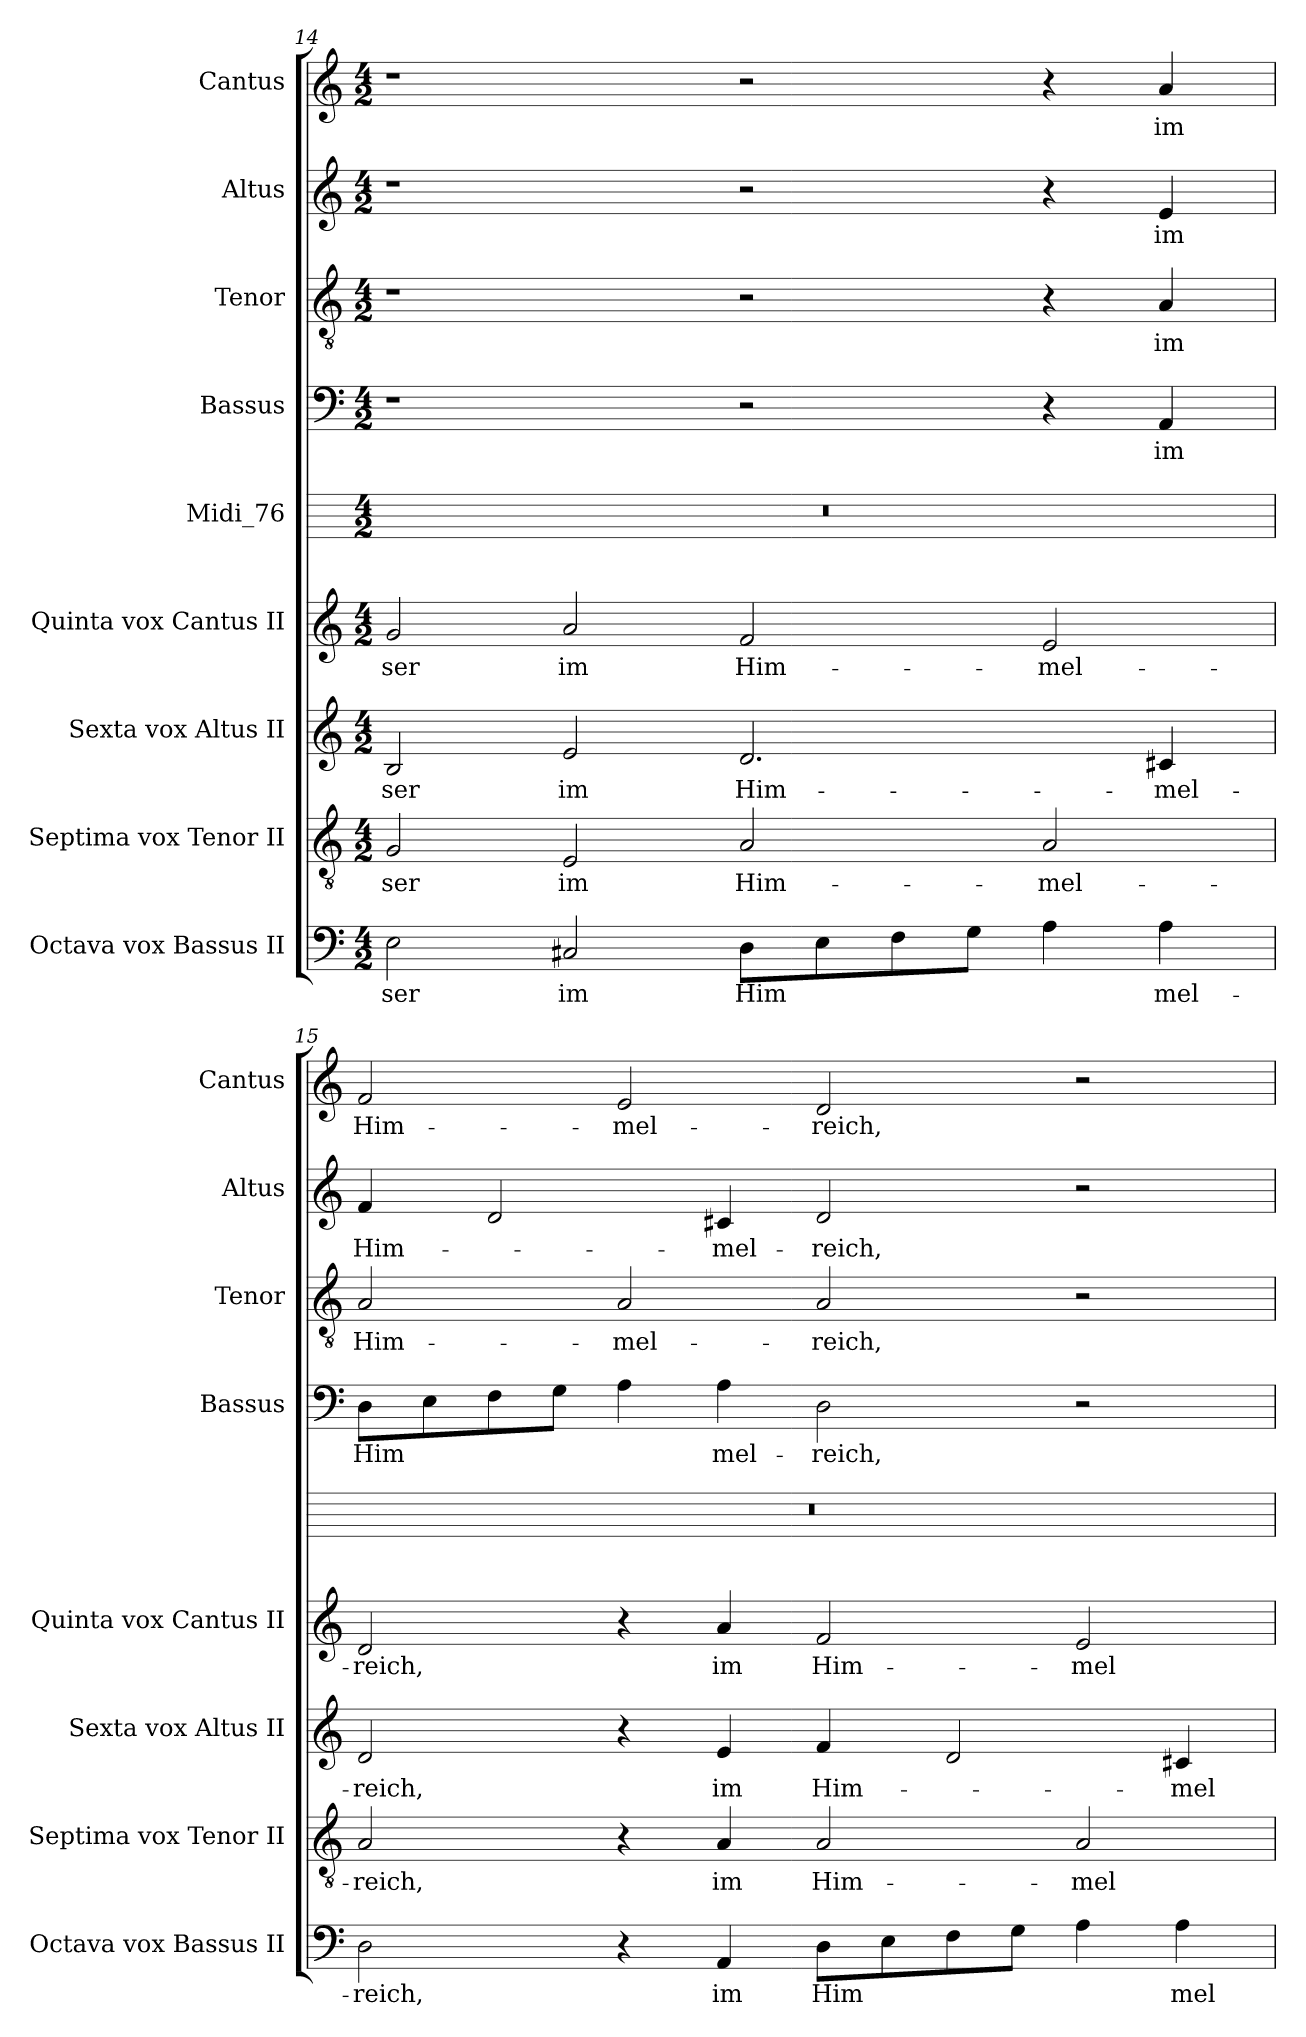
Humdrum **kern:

**kern	**text	**kern	**text	**kern	**text	**kern	**text	**kern	**kern	**text	**kern	**text	**kern	**text	**kern	**text
*part9	*part9	*part8	*part8	*part7	*part7	*part6	*part6	*part5	*part4	*part4	*part3	*part3	*part2	*part2	*part1	*part1
*staff9	*staff9	*staff8	*staff8	*staff7	*staff7	*staff6	*staff6	*staff5	*staff4	*staff4	*staff3	*staff3	*staff2	*staff2	*staff1	*staff1
*I"Octava vox Bassus II	*	*I"Septima vox Tenor II	*	*I"Sexta vox Altus II	*	*I"Quinta vox Cantus II	*	*I"Midi_76	*I"Bassus	*	*I"Tenor	*	*I"Altus	*	*I"Cantus	*
*I'Octava vox Bassus II	*	*I'Septima vox Tenor II	*	*I'Sexta vox Altus II	*	*I'Quinta vox Cantus II	*	*	*I'Bassus	*	*I'Tenor	*	*I'Altus	*	*I'Cantus	*
!!LO:LB:g=z
*clefF4	*	*clefGv2	*	*clefG2	*	*clefG2	*	*	*clefF4	*	*clefGv2	*	*clefG2	*	*clefG2	*
*k[]	*	*k[]	*	*k[]	*	*k[]	*	*	*k[]	*	*k[]	*	*k[]	*	*k[]	*
*C:	*	*C:	*	*C:	*	*C:	*	*	*C:	*	*C:	*	*C:	*	*C:	*
*M4/2	*	*M4/2	*	*M4/2	*	*M4/2	*	*M4/2	*M4/2	*	*M4/2	*	*M4/2	*	*M4/2	*
=14	=14	=14	=14	=14	=14	=14	=14	=14	=14	=14	=14	=14	=14	=14	=14	=14
!	!LO:LY:b	!	!LO:LY:b	!	!LO:LY:b	!	!LO:LY:b	!	!	!	!	!	!	!	!	!
2E	-ser	2G	-ser	2B	-ser	2g	-ser	0r	1r	.	1r	.	1r	.	1r	.
!	!LO:LY:b	!	!LO:LY:b	!	!LO:LY:b	!	!LO:LY:b	!	!	!	!	!	!	!	!	!
2C#X	im	2E	im	2e	im	2a	im	.	.	.	.	.	.	.	.	.
!	!LO:LY:b	!	!LO:LY:b	!	!LO:LY:b	!	!LO:LY:b	!	!	!	!	!	!	!	!	!
8DL	Him	2A	Him-	2.d	Him-	2f	Him-	.	2r	.	2r	.	2r	.	2r	.
8E	.	.	.	.	.	.	.	.	.	.	.	.	.	.	.	.
8F	.	.	.	.	.	.	.	.	.	.	.	.	.	.	.	.
8GJ	.	.	.	.	.	.	.	.	.	.	.	.	.	.	.	.
!	!	!	!LO:LY:b	!	!	!	!LO:LY:b	!	!	!	!	!	!	!	!	!
4A	.	2A	-mel-	.	.	2e	-mel-	.	4r	.	4r	.	4r	.	4r	.
!	!LO:LY:b	!	!	!	!LO:LY:b	!	!	!	!	!LO:LY:b	!	!LO:LY:b	!	!LO:LY:b	!	!LO:LY:b
4A	mel-	.	.	4c#X	-mel-	.	.	.	4AA	im	4A	im	4e	im	4a	im
=15	=15	=15	=15	=15	=15	=15	=15	=15	=15	=15	=15	=15	=15	=15	=15	=15
!	!LO:LY:b	!	!LO:LY:b	!	!LO:LY:b	!	!LO:LY:b	!	!	!LO:LY:b	!	!LO:LY:b	!	!LO:LY:b	!	!LO:LY:b
2D	-reich,	2A	-reich,	2d	-reich,	2d	-reich,	0r	8DL	Him	2A	Him-	4f	Him-	2f	Him-
.	.	.	.	.	.	.	.	.	8E	.	.	.	.	.	.	.
.	.	.	.	.	.	.	.	.	8F	.	.	.	2d	.	.	.
.	.	.	.	.	.	.	.	.	8GJ	.	.	.	.	.	.	.
!	!	!	!	!	!	!	!	!	!	!	!	!LO:LY:b	!	!	!	!LO:LY:b
4r	.	4r	.	4r	.	4r	.	.	4A	.	2A	-mel-	.	.	2e	-mel-
!	!LO:LY:b	!	!LO:LY:b	!	!LO:LY:b	!	!LO:LY:b	!	!	!LO:LY:b	!	!	!	!LO:LY:b	!	!
4AA	im	4A	im	4e	im	4a	im	.	4A	mel-	.	.	4c#X	-mel-	.	.
!	!LO:LY:b	!	!LO:LY:b	!	!LO:LY:b	!	!LO:LY:b	!	!	!LO:LY:b	!	!LO:LY:b	!	!LO:LY:b	!	!LO:LY:b
8DL	Him	2A	Him-	4f	Him-	2f	Him-	.	2D	-reich,	2A	-reich,	2d	-reich,	2d	-reich,
8E	.	.	.	.	.	.	.	.	.	.	.	.	.	.	.	.
8F	.	.	.	2d	.	.	.	.	.	.	.	.	.	.	.	.
8GJ	.	.	.	.	.	.	.	.	.	.	.	.	.	.	.	.
!	!	!	!LO:LY:b	!	!	!	!LO:LY:b	!	!	!	!	!	!	!	!	!
4A	.	2A	-mel-	.	.	2e	-mel-	.	2r	.	2r	.	2r	.	2r	.
!	!LO:LY:b	!	!	!	!LO:LY:b	!	!	!	!	!	!	!	!	!	!	!
4A	mel-	.	.	4c#X	-mel-	.	.	.	.	.	.	.	.	.	.	.
=	=	=	=	=	=	=	=	=	=	=	=	=	=	=	=	=
*-	*-	*-	*-	*-	*-	*-	*-	*-	*-	*-	*-	*-	*-	*-	*-	*-
